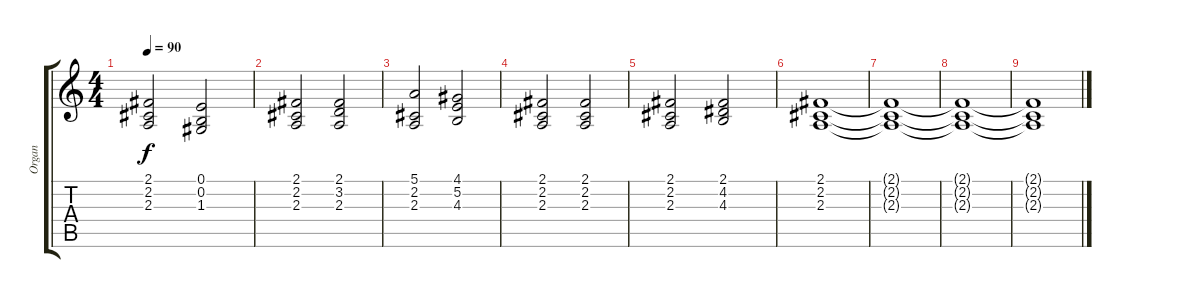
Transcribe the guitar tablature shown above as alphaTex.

\track ("Organ" "Organ") {instrument percussiveorgan}
\staff {score tabs}
\tuning (E4 B3 G3 D3 A2 E2) {hide}
\ts (4 4)
\tempo 90
\clef g2
\ks c
(2.1 2.2 2.3).2{dy f} (0.1 0.2 1.3).2 |
(2.1 2.2 2.3).2 (2.1 3.2 2.3).2 |
(5.1 2.2 2.3).2 (4.1 5.2 4.3).2 |
(2.1 2.2 2.3).2 (2.1 2.2 2.3).2 |
(2.1 2.2 2.3).2 (2.1 4.2 4.3).2 |
(2.1 2.2 2.3).1 |
(2.1{t} 2.2{t} 2.3{t}).1 |
(2.1{t} 2.2{t} 2.3{t}).1 |
(2.1{t} 2.2{t} 2.3{t}).1
